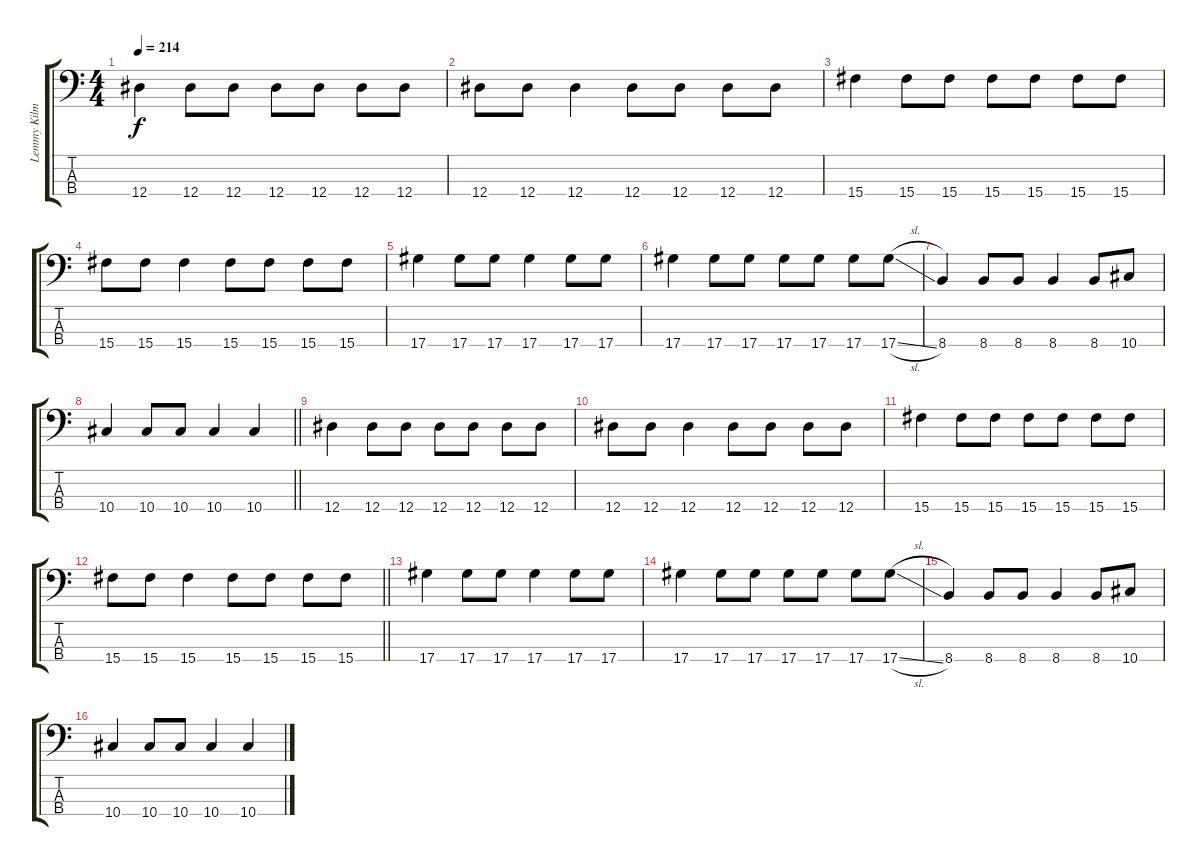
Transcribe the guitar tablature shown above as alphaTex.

\track ("Lemmy Kilmister" "Lemmy Kilm") {instrument electricbassfinger}
\staff {score tabs}
\tuning (Gb2 Db2 Ab1 Eb1) {hide}
\ts (4 4)
\tempo 214
\clef f4
\ks c
12.4.4{dy f} 12.4.8 12.4.8 12.4.8 12.4.8 12.4.8 12.4.8 |
12.4.8 12.4.8 12.4.4 12.4.8 12.4.8 12.4.8 12.4.8 |
15.4.4 15.4.8 15.4.8 15.4.8 15.4.8 15.4.8 15.4.8 |
15.4.8 15.4.8 15.4.4 15.4.8 15.4.8 15.4.8 15.4.8 |
17.4.4 17.4.8 17.4.8 17.4.4 17.4.8 17.4.8 |
17.4.4 17.4.8 17.4.8 17.4.8 17.4.8 17.4.8 17.4{sl}.8 |
8.4.4 8.4.8 8.4.8 8.4.4 8.4.8 10.4.8 |
\barLineRight lightlight
10.4.4 10.4.8 10.4.8 10.4.4 10.4.4 |
12.4.4 12.4.8 12.4.8 12.4.8 12.4.8 12.4.8 12.4.8 |
12.4.8 12.4.8 12.4.4 12.4.8 12.4.8 12.4.8 12.4.8 |
15.4.4 15.4.8 15.4.8 15.4.8 15.4.8 15.4.8 15.4.8 |
\barLineRight lightlight
15.4.8 15.4.8 15.4.4 15.4.8 15.4.8 15.4.8 15.4.8 |
17.4.4 17.4.8 17.4.8 17.4.4 17.4.8 17.4.8 |
17.4.4 17.4.8 17.4.8 17.4.8 17.4.8 17.4.8 17.4{sl}.8 |
8.4.4 8.4.8 8.4.8 8.4.4 8.4.8 10.4.8 |
10.4.4 10.4.8 10.4.8 10.4.4 10.4.4
